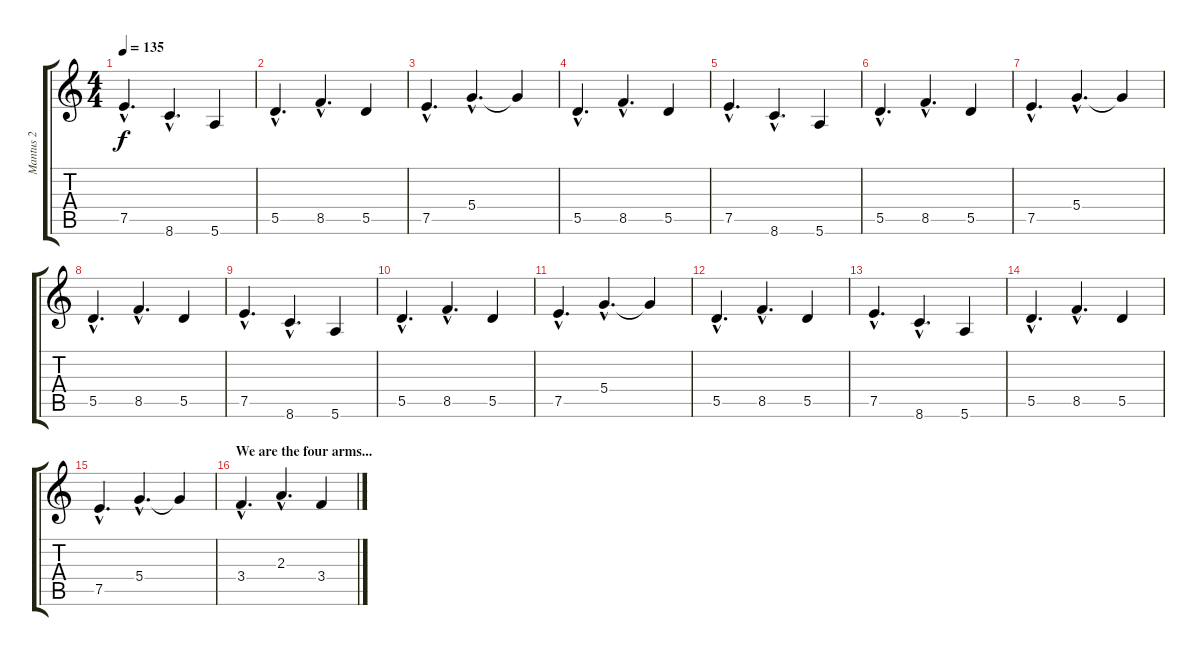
\track ("Mantus 2" "Mantus 2") {instrument distortionguitar}
\staff {score tabs}
\tuning (E4 B3 G3 D3 A2 E2) {hide}
\ts (4 4)
\tempo 135
\clef g2
\ks c
7.5{hac}.4{d dy f} 8.6{hac}.4{d} 5.6.4 |
5.5{hac}.4{d} 8.5{hac}.4{d} 5.5.4 |
7.5{hac}.4{d} 5.4{hac}.4{d} 5.4{t}.4 |
5.5{hac}.4{d} 8.5{hac}.4{d} 5.5.4 |
7.5{hac}.4{d} 8.6{hac}.4{d} 5.6.4 |
5.5{hac}.4{d} 8.5{hac}.4{d} 5.5.4 |
7.5{hac}.4{d} 5.4{hac}.4{d} 5.4{t}.4 |
5.5{hac}.4{d} 8.5{hac}.4{d} 5.5.4 |
7.5{hac}.4{d} 8.6{hac}.4{d} 5.6.4 |
5.5{hac}.4{d} 8.5{hac}.4{d} 5.5.4 |
7.5{hac}.4{d} 5.4{hac}.4{d} 5.4{t}.4 |
5.5{hac}.4{d} 8.5{hac}.4{d} 5.5.4 |
7.5{hac}.4{d} 8.6{hac}.4{d} 5.6.4 |
5.5{hac}.4{d} 8.5{hac}.4{d} 5.5.4 |
7.5{hac}.4{d} 5.4{hac}.4{d} 5.4{t}.4 |
\section ("" "We are the four arms...")
3.4{hac}.4{d} 2.3{hac}.4{d} 3.4.4
